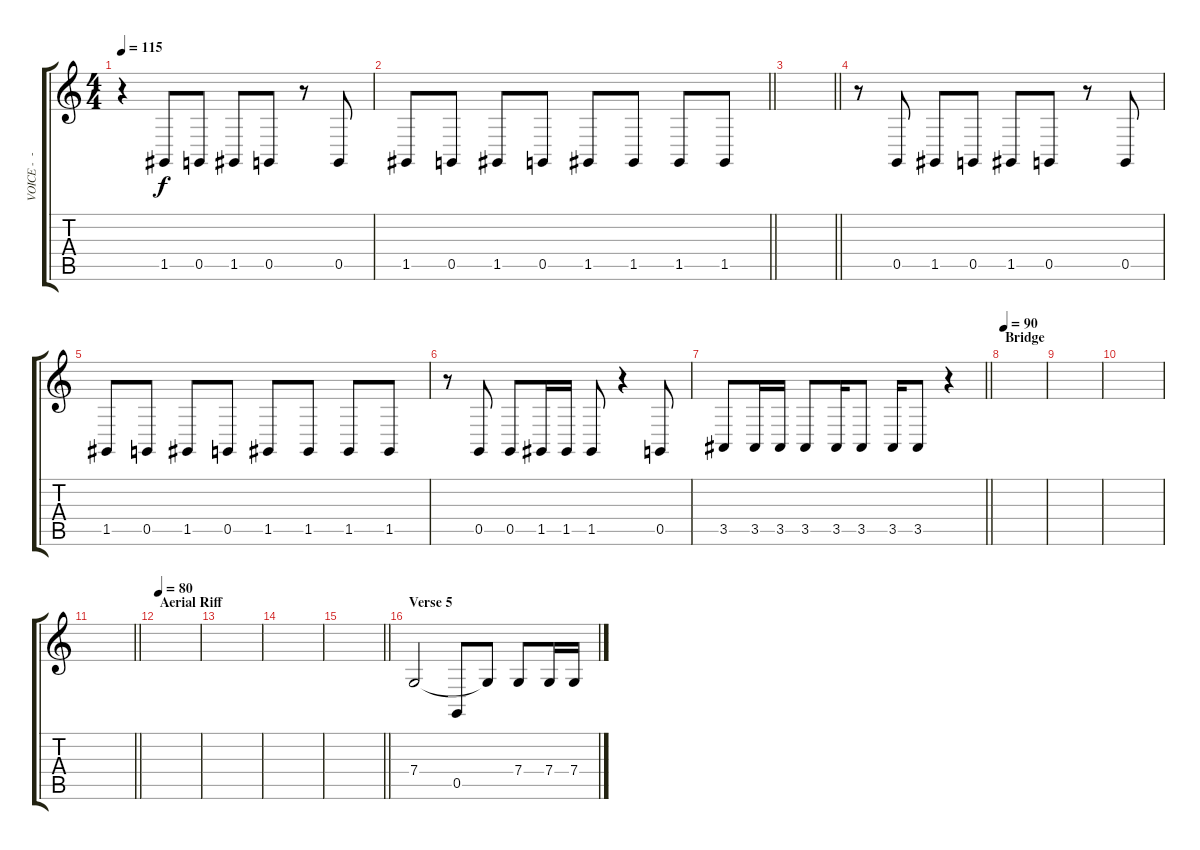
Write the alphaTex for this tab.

\track ("VOICE -  - Joe Duplantier" "VOICE -  -") {instrument lead2sawtooth}
\staff {score tabs}
\tuning (D4 A3 F3 C3 G2 D2) {hide}
\ts (4 4)
\tempo 115
\clef g2
\ks c
r.4{dy f} 1.5.8 0.5.8 1.5.8 0.5.8 r.8 0.5.8 |
\barLineRight lightlight
1.5.8 0.5.8 1.5.8 0.5.8 1.5.8 1.5.8 1.5.8 1.5.8 |
\section ("" "")
\barLineRight lightlight
|
\section ("" "")
r.8 0.5.8 1.5.8 0.5.8 1.5.8 0.5.8 r.8 0.5.8 |
1.5.8 0.5.8 1.5.8 0.5.8 1.5.8 1.5.8 1.5.8 1.5.8 |
r.8 0.5.8 0.5.8 1.5.16 1.5.16 1.5.8 r.4 0.5.8 |
\barLineRight lightlight
3.5.8 3.5.16 3.5.16 3.5.8 3.5.16 3.5.8 3.5.16 3.5.8 r.4 |
\section ("" "Bridge")
\tempo 90
|
|
|
\barLineRight lightlight
|
\section ("" "Aerial Riff")
\tempo 80
|
|
|
\barLineRight lightlight
|
\section ("" "Verse 5")
7.4.2 0.5.8 7.4{t}.8 7.4.8 7.4.16 7.4.16
